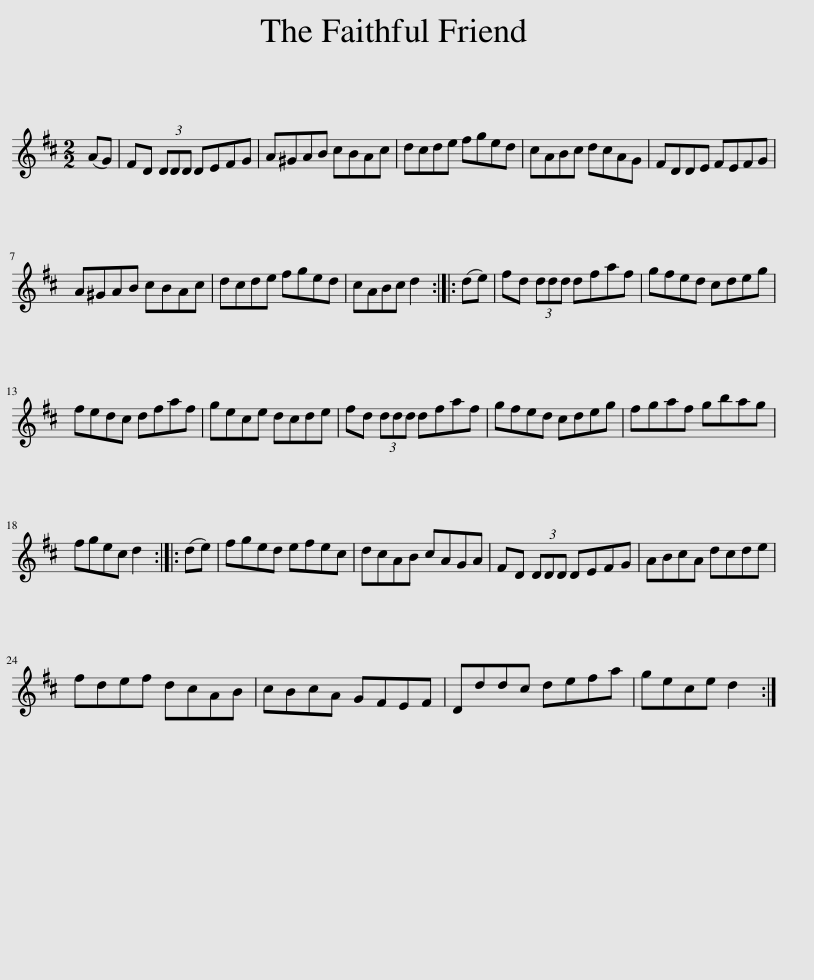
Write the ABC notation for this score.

X:1
L:1/8
M:2/2
I:linebreak $
K:D
V:1 treble
V:1
 (AG) | FD (3DDD DEFG | A^GAB cBAc | dcde fged | cABc dcAG | %5
 FDDE FEFG |$ A^GAB cBAc | dcde fged | cABc d2 :: (de) | %10
 fd (3ddd dfaf | gfed cdeg |$ fedc dfaf | gece dcde | fd (3ddd dfaf | %15
 gfed cdeg | fgaf gbag |$ fgec d2 :: (de) | fged efec | %20
 dcAB cAGA | FD (3DDD DEFG | ABcA dcde |$ fdef dcAB | cBcA GFEF | %25
 Dddc defa | gece d2 :| %27
